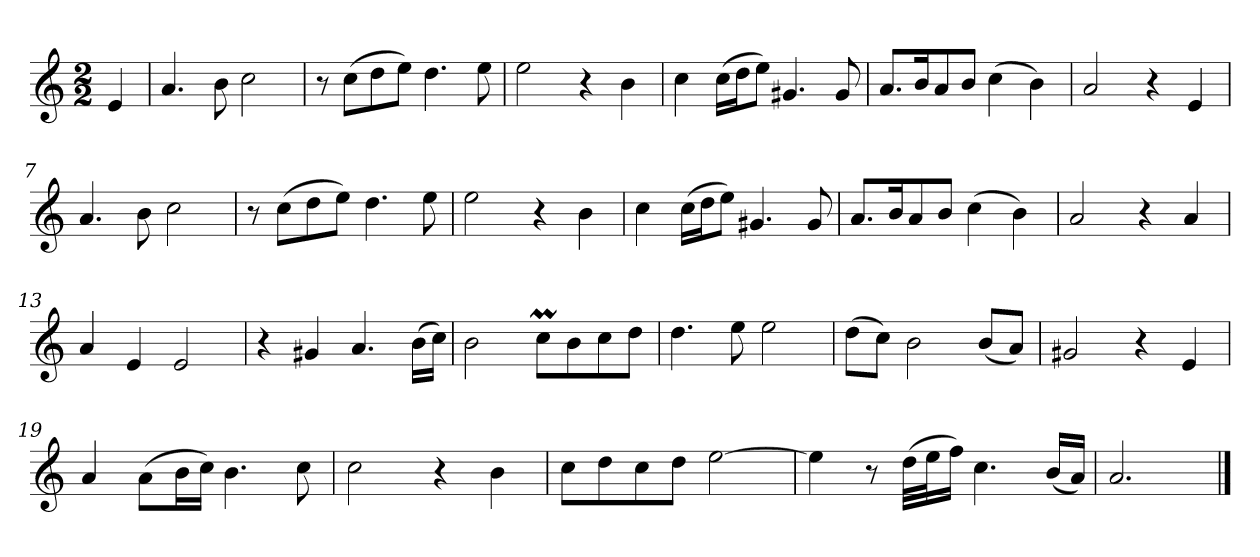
**kern
*part1
*staff1
*clefG2
*k[]
*a:
*M2/2
*MM120
=
4e
=1
4.a
8b
2cc
=2
8r
(8cc\L
8dd\
8ee\J)
4.dd
8ee
=3
2ee
4r
4b
=4
4cc
(16cc\LL
16dd\J
8ee\J)
4.g#X
8g#
=5
8.a/L
16b/K
8a/
8b/J
(4cc
4b)
=6
2a
4r
4e
=7
4.a
8b
2cc
=8
8r
(8cc\L
8dd\
8ee\J)
4.dd
8ee
=9
2ee
4r
4b
=10
4cc
(16cc\LL
16dd\J
8ee\J)
4.g#X
8g#
=11
8.a/L
16b/K
8a/
8b/J
(4cc
4b)
=12
2a
4r
4a
=13
4a
4e
2e
=14
4r
4g#X
4.a
(16b\LL
16cc\JJ)
=15
2b
8ccM\L
8b\
8cc\
8dd\J
=16
4.dd
8ee
2ee
=17
(8dd\L
8cc\J)
2b
(8b/L
8a/J)
=18
2g#X
4r
4e
=19
4a
(8a\L
16b\L
16cc\JJ)
4.b
8cc
=20
2cc
4r
4b
=21
8cc\L
8dd\
8cc\
8dd\J
[2ee
=22
4ee]
8r
(32dd\LLL
32ee\J
16ff\JJ)
4.cc
(16b/LL
16a/JJ)
=23
2.a
==
*-
